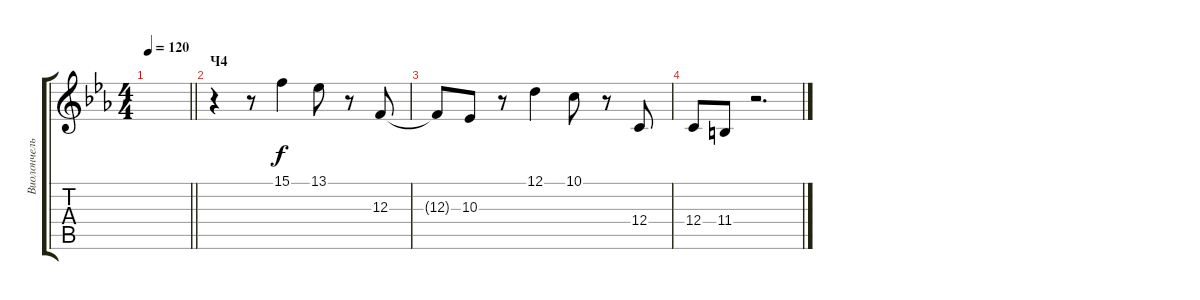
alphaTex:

\track ("Виолончель" "Виолончель") {instrument stringensemble1}
\staff {score tabs}
\tuning (D4 A3 F3 C3 G2 D2) {hide}
\ts (4 4)
\tempo 120
\clef g2
\barLineRight lightlight
\ks cminor
|
\section ("" "Ч4")
r.4 r.8 15.1.4 13.1.8 r.8 12.3.8 |
12.3{t}.8 10.3.8 r.8 12.1.4 10.1.8 r.8 12.4.8 |
12.4.8 11.4.8 r.2{d}
